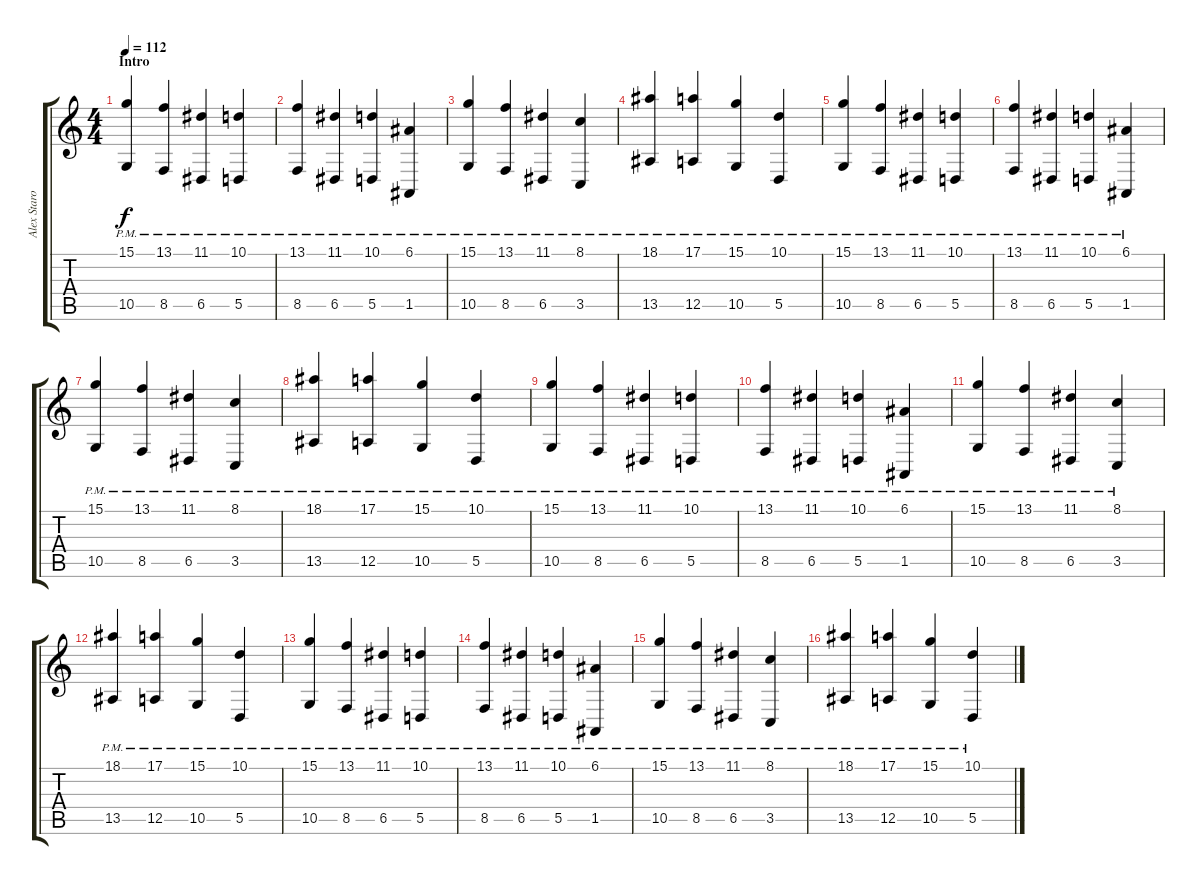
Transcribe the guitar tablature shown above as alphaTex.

\track ("Alex Staropoli - String Ensemble" "Alex Staro") {instrument stringensemble1}
\staff {score tabs}
\tuning (E4 B3 G3 D3 A2 E2) {hide}
\ts (4 4)
\section ("" "Intro")
\tempo 112
\clef g2
\ks c
(15.1{pm} 10.5{pm}).4{dy f instrument stringensemble1} (13.1{pm} 8.5{pm}).4 (11.1{pm} 6.5{pm}).4 (10.1{pm} 5.5{pm}).4 |
(13.1{pm} 8.5{pm}).4 (11.1{pm} 6.5{pm}).4 (10.1{pm} 5.5{pm}).4 (6.1{pm} 1.5{pm}).4 |
(15.1{pm} 10.5{pm}).4 (13.1{pm} 8.5{pm}).4 (11.1{pm} 6.5{pm}).4 (8.1{pm} 3.5{pm}).4 |
(18.1{pm} 13.5{pm}).4 (17.1{pm} 12.5{pm}).4 (15.1{pm} 10.5{pm}).4 (10.1{pm} 5.5{pm}).4 |
(15.1{pm} 10.5{pm}).4 (13.1{pm} 8.5{pm}).4 (11.1{pm} 6.5{pm}).4 (10.1{pm} 5.5{pm}).4 |
(13.1{pm} 8.5{pm}).4 (11.1{pm} 6.5{pm}).4 (10.1{pm} 5.5{pm}).4 (6.1{pm} 1.5{pm}).4 |
(15.1{pm} 10.5{pm}).4 (13.1{pm} 8.5{pm}).4 (11.1{pm} 6.5{pm}).4 (8.1{pm} 3.5{pm}).4 |
(18.1{pm} 13.5{pm}).4 (17.1{pm} 12.5{pm}).4 (15.1{pm} 10.5{pm}).4 (10.1{pm} 5.5{pm}).4 |
(15.1{pm} 10.5{pm}).4 (13.1{pm} 8.5{pm}).4 (11.1{pm} 6.5{pm}).4 (10.1{pm} 5.5{pm}).4 |
(13.1{pm} 8.5{pm}).4 (11.1{pm} 6.5{pm}).4 (10.1{pm} 5.5{pm}).4 (6.1{pm} 1.5{pm}).4 |
(15.1{pm} 10.5{pm}).4 (13.1{pm} 8.5{pm}).4 (11.1{pm} 6.5{pm}).4 (8.1{pm} 3.5{pm}).4 |
(18.1{pm} 13.5{pm}).4 (17.1{pm} 12.5{pm}).4 (15.1{pm} 10.5{pm}).4 (10.1{pm} 5.5{pm}).4 |
(15.1{pm} 10.5{pm}).4 (13.1{pm} 8.5{pm}).4 (11.1{pm} 6.5{pm}).4 (10.1{pm} 5.5{pm}).4 |
(13.1{pm} 8.5{pm}).4 (11.1{pm} 6.5{pm}).4 (10.1{pm} 5.5{pm}).4 (6.1{pm} 1.5{pm}).4 |
(15.1{pm} 10.5{pm}).4 (13.1{pm} 8.5{pm}).4 (11.1{pm} 6.5{pm}).4 (8.1{pm} 3.5{pm}).4 |
(18.1{pm} 13.5{pm}).4 (17.1{pm} 12.5{pm}).4 (15.1{pm} 10.5{pm}).4 (10.1{pm} 5.5{pm}).4
